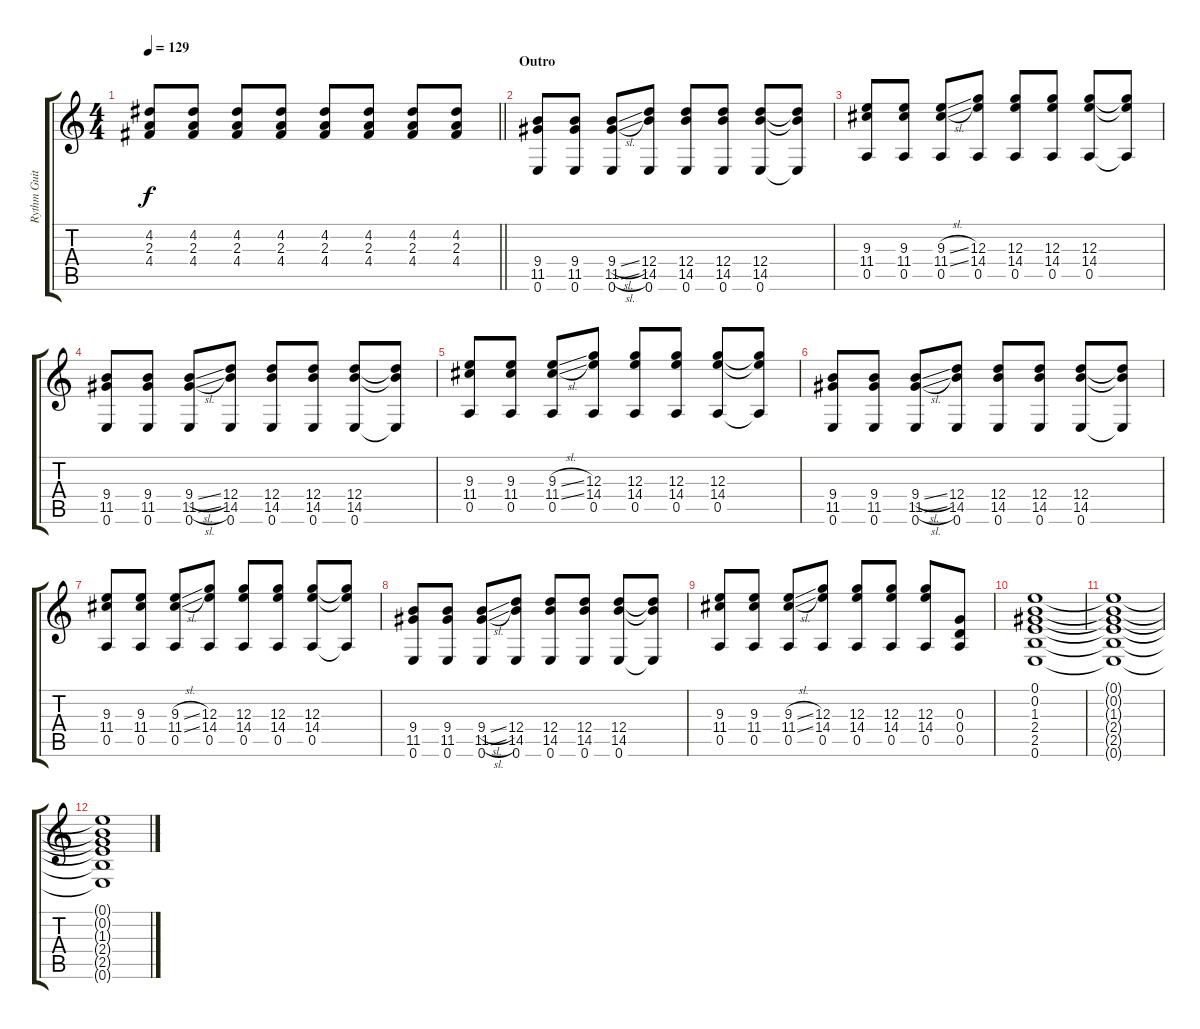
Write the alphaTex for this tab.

\track ("Rythm Guitar" "Rythm Guit") {instrument overdrivenguitar}
\staff {score tabs}
\tuning (E4 B3 G3 D3 A2 E2) {hide}
\ts (4 4)
\tempo 129
\clef g2
\barLineRight lightlight
\ks c
(4.2 2.3 4.4).8{dy f} (4.2 2.3 4.4).8 (4.2 2.3 4.4).8 (4.2 2.3 4.4).8 (4.2 2.3 4.4).8 (4.2 2.3 4.4).8 (4.2 2.3 4.4).8 (4.2 2.3 4.4).8 |
\section ("" "Outro")
(9.4 11.5 0.6).8 (9.4 11.5 0.6).8 (9.4{sl} 11.5{sl} 0.6).8 (12.4 14.5 0.6).8 (12.4 14.5 0.6).8 (12.4 14.5 0.6).8 (12.4 14.5 0.6).8 (12.4{t} 14.5{t} 0.6{t}).8 |
(9.3 11.4 0.5).8 (9.3 11.4 0.5).8 (9.3{sl} 11.4{sl} 0.5).8 (12.3 14.4 0.5).8 (12.3 14.4 0.5).8 (12.3 14.4 0.5).8 (12.3 14.4 0.5).8 (12.3{t} 14.4{t} 0.5{t}).8 |
(9.4 11.5 0.6).8 (9.4 11.5 0.6).8 (9.4{sl} 11.5{sl} 0.6).8 (12.4 14.5 0.6).8 (12.4 14.5 0.6).8 (12.4 14.5 0.6).8 (12.4 14.5 0.6).8 (12.4{t} 14.5{t} 0.6{t}).8 |
(9.3 11.4 0.5).8 (9.3 11.4 0.5).8 (9.3{sl} 11.4{sl} 0.5).8 (12.3 14.4 0.5).8 (12.3 14.4 0.5).8 (12.3 14.4 0.5).8 (12.3 14.4 0.5).8 (12.3{t} 14.4{t} 0.5{t}).8 |
(9.4 11.5 0.6).8 (9.4 11.5 0.6).8 (9.4{sl} 11.5{sl} 0.6).8 (12.4 14.5 0.6).8 (12.4 14.5 0.6).8 (12.4 14.5 0.6).8 (12.4 14.5 0.6).8 (12.4{t} 14.5{t} 0.6{t}).8 |
(9.3 11.4 0.5).8 (9.3 11.4 0.5).8 (9.3{sl} 11.4{sl} 0.5).8 (12.3 14.4 0.5).8 (12.3 14.4 0.5).8 (12.3 14.4 0.5).8 (12.3 14.4 0.5).8 (12.3{t} 14.4{t} 0.5{t}).8 |
(9.4 11.5 0.6).8 (9.4 11.5 0.6).8 (9.4{sl} 11.5{sl} 0.6).8 (12.4 14.5 0.6).8 (12.4 14.5 0.6).8 (12.4 14.5 0.6).8 (12.4 14.5 0.6).8 (12.4{t} 14.5{t} 0.6{t}).8 |
(9.3 11.4 0.5).8 (9.3 11.4 0.5).8 (9.3{sl} 11.4{sl} 0.5).8 (12.3 14.4 0.5).8 (12.3 14.4 0.5).8 (12.3 14.4 0.5).8 (12.3 14.4 0.5).8 (0.3 0.4 0.5).8 |
(0.1 0.2 1.3 2.4 2.5 0.6).1 |
(0.1{t} 0.2{t} 1.3{t} 2.4{t} 2.5{t} 0.6{t}).1 |
(0.1{t} 0.2{t} 1.3{t} 2.4{t} 2.5{t} 0.6{t}).1
